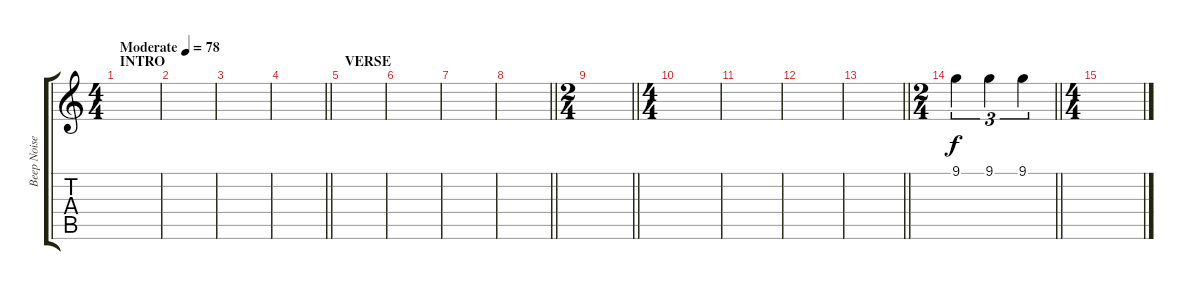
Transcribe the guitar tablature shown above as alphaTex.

\track ("Beep Noises" "Beep Noise") {instrument electricpiano1}
\staff {score tabs}
\tuning (Bb4 B3 G3 D3 A2 E2) {hide}
\ts (4 4)
\section ("" "INTRO")
\tempo (78 "Moderate")
\clef g2
\ks c
|
|
|
\barLineRight lightlight
|
\section ("" "VERSE")
|
|
|
\barLineRight lightlight
|
\ts (2 4)
\barLineRight lightlight
|
\ts (4 4)
|
|
|
\barLineRight lightlight
|
\ts (2 4)
\barLineRight lightlight
9.1.4{tu (3 2)} 9.1.4{tu (3 2)} 9.1.4{tu (3 2)} |
\ts (4 4)
